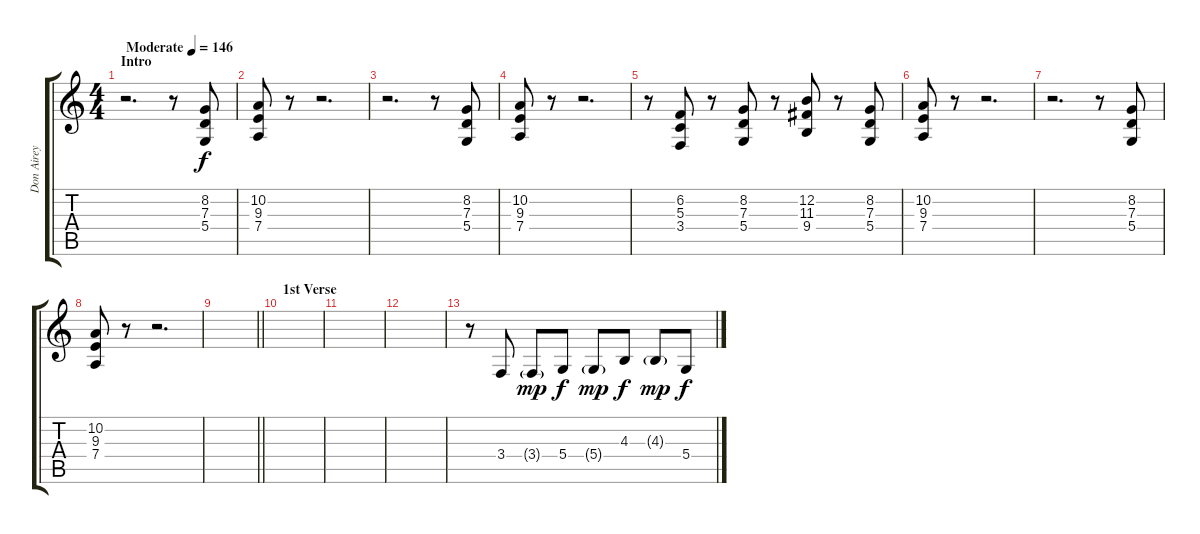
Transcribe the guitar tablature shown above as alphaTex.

\track ("Don Airey Keyboards" "Don Airey ") {instrument pad8sweep}
\staff {score tabs}
\tuning (E4 B3 G3 D3 A2 E2) {hide}
\ts (4 4)
\section ("" "Intro")
\tempo (146 "Moderate")
\clef g2
\ks c
r.2{d dy f instrument pad8sweep} r.8 (8.2 7.3 5.4).8 |
(10.2 9.3 7.4).8 r.8 r.2{d} |
r.2{d} r.8 (8.2 7.3 5.4).8 |
(10.2 9.3 7.4).8 r.8 r.2{d} |
r.8 (6.2 5.3 3.4).8 r.8 (8.2 7.3 5.4).8 r.8 (12.2 11.3 9.4).8 r.8 (8.2 7.3 5.4).8 |
(10.2 9.3 7.4).8 r.8 r.2{d} |
r.2{d} r.8 (8.2 7.3 5.4).8 |
(10.2 9.3 7.4).8 r.8 r.2{d} |
\barLineRight lightlight
|
\section ("" "1st Verse")
|
|
|
r.8 3.4.8 3.4{g}.8{dy mp} 5.4.8{dy f} 5.4{g}.8{dy mp} 4.3.8{dy f} 4.3{g}.8{dy mp} 5.4.8{dy f}
